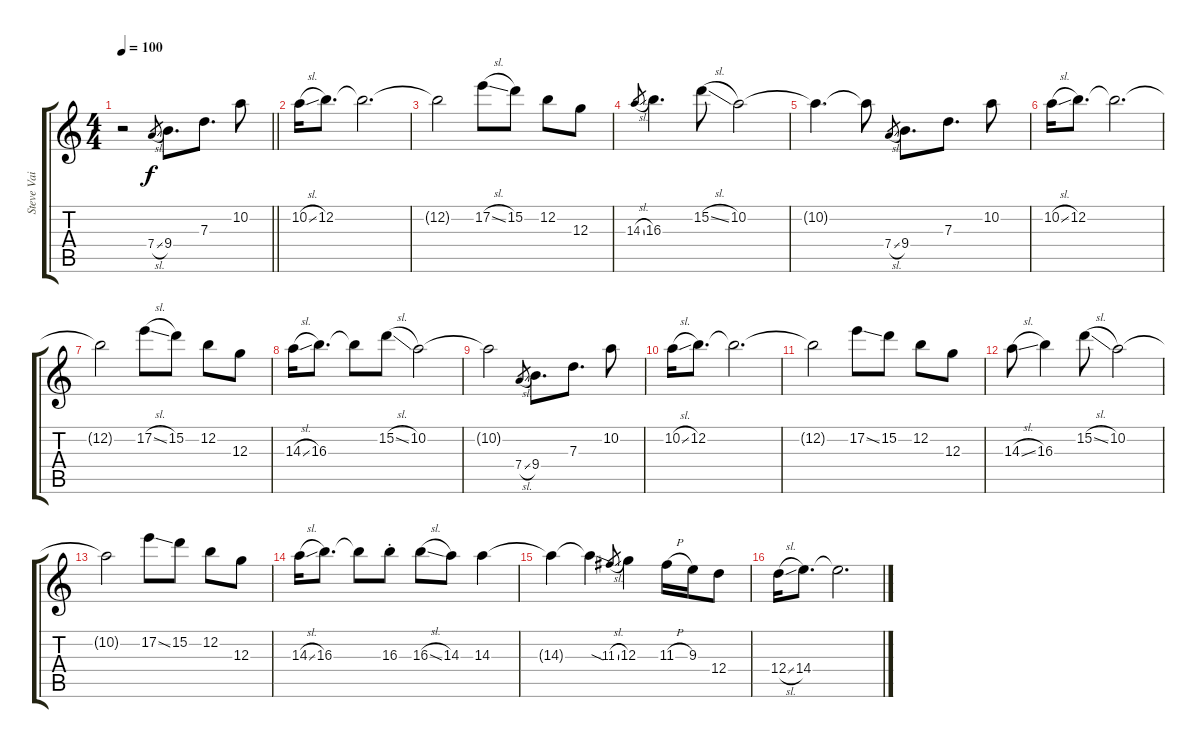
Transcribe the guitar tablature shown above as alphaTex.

\track ("Steve Vai" "Steve Vai") {instrument distortionguitar}
\staff {score tabs}
\tuning (E4 B3 G3 D3 A2 E2) {hide}
\ts (4 4)
\tempo 100
\clef g2
\barLineRight lightlight
\ks c
r.2{dy f instrument distortionguitar} 7.4{sl}.8{gr} 9.4.8{d} 7.3.8{d} 10.2.8 |
10.2{sl}.16 12.2.8{d} 12.2{t}.2{d} |
12.2{t}.2 17.2{sl}.8 15.2.8 12.2.8 12.3.8 |
14.3{sl}.8{gr} 16.3.4{d} 15.2{sl}.8 10.2.2 |
10.2{t}.4{d} 10.2{t}.8 7.4{sl}.8{gr} 9.4.8{d} 7.3.8{d} 10.2.8 |
10.2{sl}.16 12.2.8{d} 12.2{t}.2{d} |
12.2{t}.2 17.2{sl}.8 15.2.8 12.2.8 12.3.8 |
14.3{sl}.16 16.3.8{d} 16.3{t}.8 15.2{sl}.8 10.2.2 |
10.2{t}.2 7.4{sl}.8{gr} 9.4.8{d} 7.3.8{d} 10.2.8 |
10.2{sl}.16 12.2.8{d} 12.2{t}.2{d} |
12.2{t}.2 17.2{ss}.8 15.2.8 12.2.8 12.3.8 |
14.3{sl}.8 16.3.4 15.2{sl}.8 10.2.2 |
10.2{t}.2 17.2{ss}.8 15.2.8 12.2.8 12.3.8 |
14.3{sl}.16 16.3.8{d} 16.3{t}.8 16.3{st}.8 16.3{sl}.8 14.3.8 14.3.4 |
14.3{t}.4 14.3{sod t}.4 11.3{sl}.8{gr} 12.3.4 11.3{h}.16 9.3.16 12.4.8 |
12.4{sl}.16 14.4.8{d} 14.4{t}.2{d}
